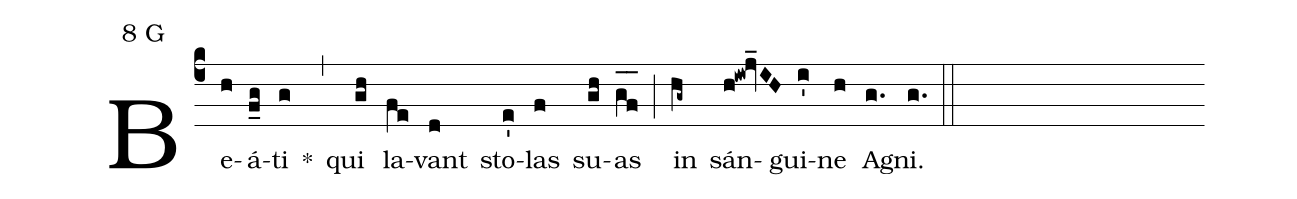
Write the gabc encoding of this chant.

mode:8 G;
%%
(c4) Be(h)á(f_g)ti(g) *(,) qui(gh) la(fe)vant(d) sto(e')las(f) su(gh)as(g_[oh:h]f_[oh:h]) (;) in(hg~) sán(h!iw!jv_IH)gui(i')ne(h) A(g.)gni.(g.) (::)
